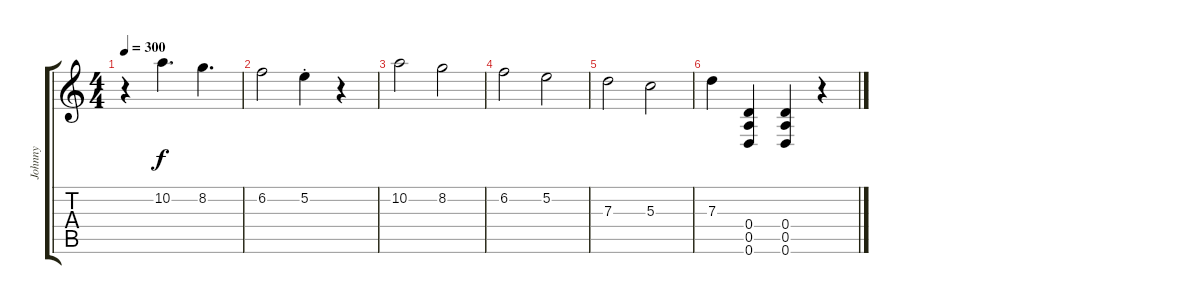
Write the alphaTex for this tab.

\track ("Johnny" "Johnny") {instrument overdrivenguitar}
\staff {score tabs}
\tuning (E4 B3 G3 D3 A2 D2) {hide}
\ts (4 4)
\tempo 300
\clef g2
\ks c
r.4{dy f} 10.2.4{d} 8.2.4{d} |
6.2.2 5.2{st}.4 r.4 |
10.2.2 8.2.2 |
6.2.2 5.2.2 |
7.3.2 5.3.2 |
7.3.4 (0.4 0.5 0.6).4 (0.4 0.5 0.6).4 r.4
